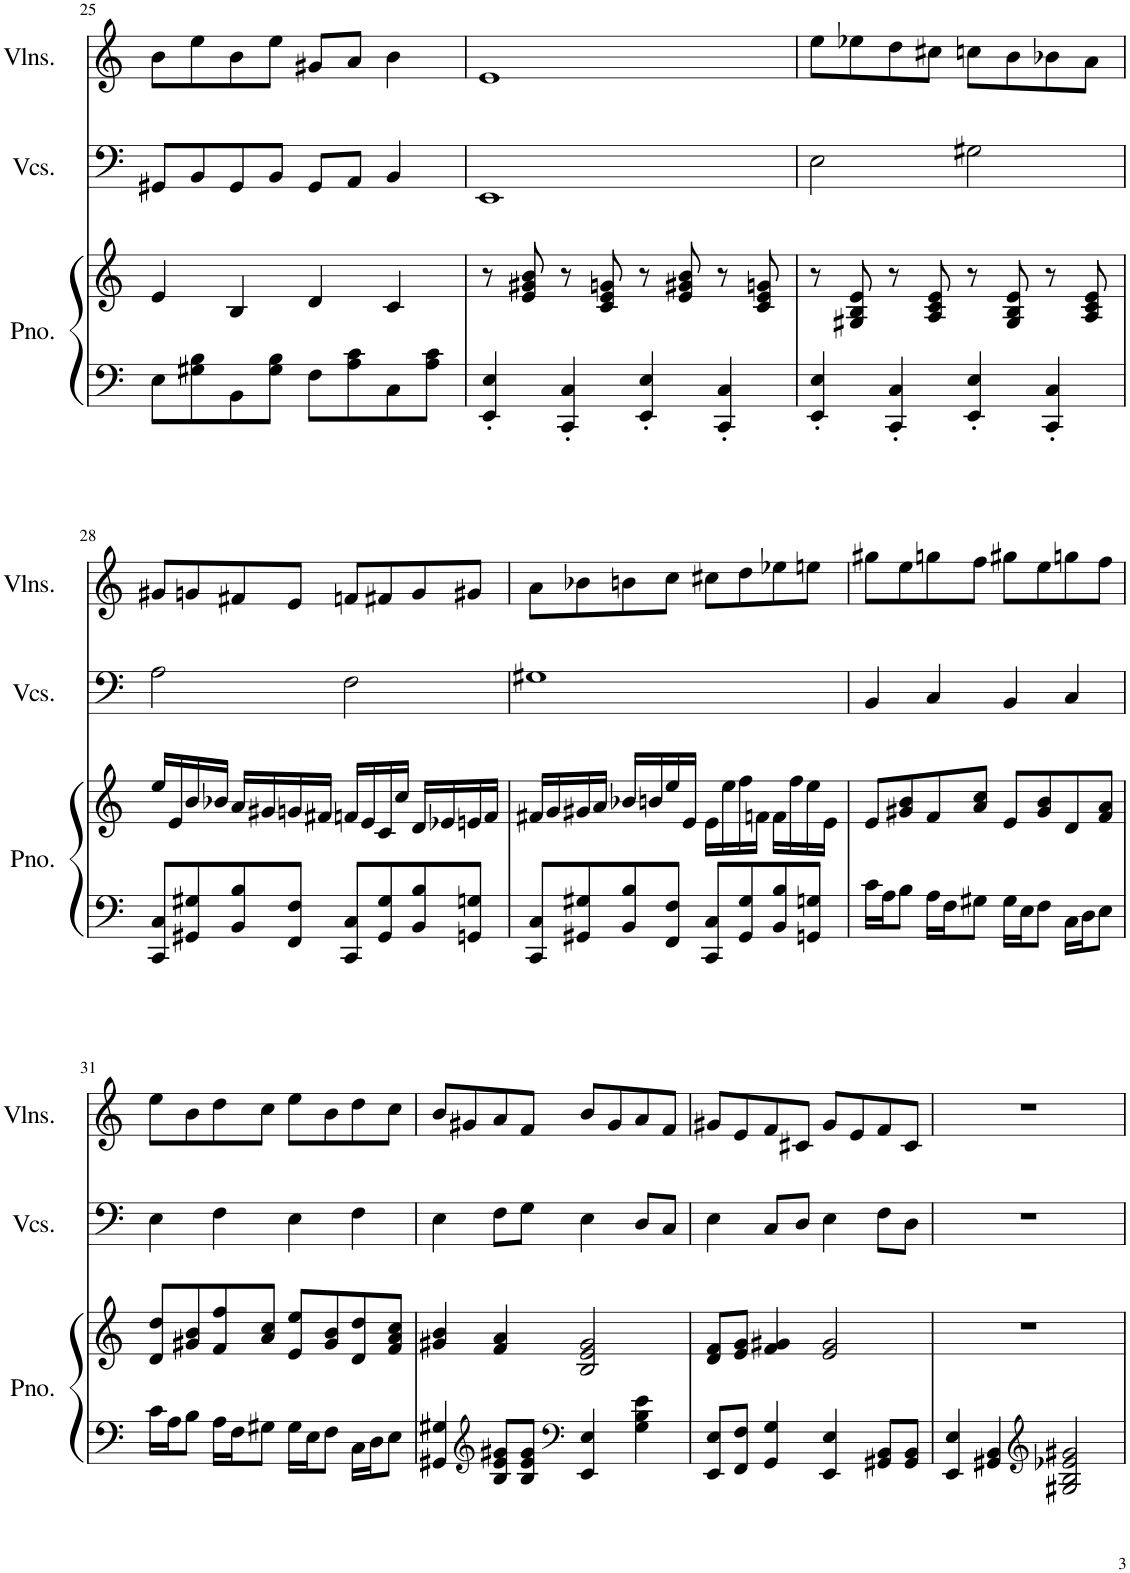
**kern	**kern	**kern	**kern
*part3	*part3	*part2	*part1
*staff4	*staff3	*staff2	*staff1
*I"Piano	*	*I"Violoncellos	*I"Violins
*I'Pno.	*	*I'Vcs.	*I'Vlns.
!!LO:PB:g=z
*clefF4	*clefG2	*clefF4	*clefG2
*k[]	*k[]	*k[]	*k[]
*M4/4	*M4/4	*M4/4	*M4/4
=25	=25	=25	=25
8E\L	4e/	8GG#X/L	8b\L
8G#X\ 8B\	.	8BB/	8ee\
8BB\	4B/	8GG#/	8b\
8G#\ 8B\J	.	8BB/J	8ee\J
8F\L	4d/	8GG#/L	8g#X/L
8A\ 8c\	.	8AA/J	8a/J
8C\	4c/	4BB/	4b\
8A\ 8c\J	.	.	.
=26	=26	=26	=26
4EE/' 4E/'	8r	1EE	1e
.	8e/ 8g#X/ 8b/	.	.
4CC/' 4C/'	8r	.	.
.	8c/ 8e/ 8gn/	.	.
4EE/' 4E/'	8r	.	.
.	8e/ 8g#X/ 8b/	.	.
4CC/' 4C/'	8r	.	.
.	8c/ 8e/ 8gn/	.	.
=27	=27	=27	=27
4EE/' 4E/'	8r	2E\	8ee\L
.	8G#X/ 8B/ 8e/	.	8ee-X\
4CC/' 4C/'	8r	.	8dd\
.	8A/ 8c/ 8e/	.	8cc#X\J
4EE/' 4E/'	8r	2G#X\	8ccn\L
.	8G#/ 8B/ 8e/	.	8b\
4CC/' 4C/'	8r	.	8b-X\
.	8A/ 8c/ 8e/	.	8a\J
!!LO:LB:g=z
=28	=28	=28	=28
8CC/ 8C/L	16ee/LL	2A\	8g#X/L
.	16e/	.	.
8GG#X/ 8G#X/	16b/	.	8gn/
.	16b-X/JJ	.	.
8BB/ 8B/	16a/LL	.	8f#X/
.	16g#X/	.	.
8FF/ 8F/J	16gn/	.	8e/J
.	16f#X/JJ	.	.
8CC/ 8C/L	16fn/LL	2F\	8fn/L
.	16e/	.	.
8GG#/ 8G#/	16c/	.	8f#X/
.	16cc/JJ	.	.
8BB/ 8B/	16d/LL	.	8g/
.	16e-X/	.	.
8GGn/ 8Gn/J	16en/	.	8g#X/J
.	16f/JJ	.	.
=29	=29	=29	=29
8CC/ 8C/L	16f#X/LL	1G#X	8a\L
.	16g/	.	.
8GG#X/ 8G#X/	16g#X/	.	8b-X\
.	16a/JJ	.	.
8BB/ 8B/	16b-X/LL	.	8bn\
.	16bn/	.	.
8FF/ 8F/J	16ee/	.	8cc\J
.	16e/JJ	.	.
8CC/ 8C/L	16e\LL	.	8cc#X\L
.	16ee\	.	.
8GG#/ 8G#/	16ff\	.	8dd\
.	16fn\JJ	.	.
8BB/ 8B/	16f\LL	.	8ee-X\
.	16ff\	.	.
8GGn/ 8Gn/J	16ee\	.	8een\J
.	16e\JJ	.	.
=30	=30	=30	=30
16c\LL	8e/L	4BB/	8gg#X\L
16A\J	.	.	.
8B\J	8g#X/ 8b/	.	8ee\
16A\LL	8f/	4C/	8ggn\
16F\J	.	.	.
8G#X\J	8a/ 8cc/J	.	8ff\J
16G#\LL	8e/L	4BB/	8gg#X\L
16E\J	.	.	.
8F\J	8g#/ 8b/	.	8ee\
16C\LL	8d/	4C/	8ggn\
16D\J	.	.	.
8E\J	8f/ 8a/J	.	8ff\J
!!LO:LB:g=z
=31	=31	=31	=31
16c\LL	8d/ 8dd/L	4E\	8ee\L
16A\J	.	.	.
8B\J	8g#X/ 8b/	.	8b\
16A\LL	8f/ 8ff/	4F\	8dd\
16F\J	.	.	.
8G#X\J	8a/ 8cc/J	.	8cc\J
16G#\LL	8e/ 8ee/L	4E\	8ee\L
16E\J	.	.	.
8F\J	8g#/ 8b/	.	8b\
16C\LL	8d/ 8dd/	4F\	8dd\
16D\J	.	.	.
8E\J	8f/ 8a/ 8cc/J	.	8cc\J
=32	=32	=32	=32
4GG#X/ 4G#X/	4g#X/ 4b/	4E\	8b/L
.	.	.	8g#X/
*clefG2	*	*	*
8B/ 8e/ 8g#X/L	4f/ 4a/	8F\L	8a/
8B/ 8e/ 8g#/J	.	8G\J	8f/J
*clefF4	*	*	*
4EE/ 4E/	2B/ 2e/ 2g#/	4E\	8b/L
.	.	.	8g#/
4G#\ 4B\ 4e\	.	8D/L	8a/
.	.	8C/J	8f/J
=33	=33	=33	=33
8EE/ 8E/L	8d/ 8f/L	4E\	8g#X/L
8FF/ 8F/J	8e/ 8g/J	.	8e/
4GG/ 4G/	4f/ 4g#X/	8C/L	8f/
.	.	8D/J	8c#X/J
4EE/ 4E/	2e/ 2g#/	4E\	8g#/L
.	.	.	8e/
8GG#X/ 8BB/L	.	8F\L	8f/
8GG#/ 8BB/J	.	8D\J	8c#/J
=34	=34	=34	=34
4EE/ 4E/	1r	1r	1r
4GG#X/ 4BB/	.	.	.
*clefG2	*	*	*
2G#X/ 2B/ 2e-X/ 2g#X/	.	.	.
=	=	=	=
*-	*-	*-	*-
